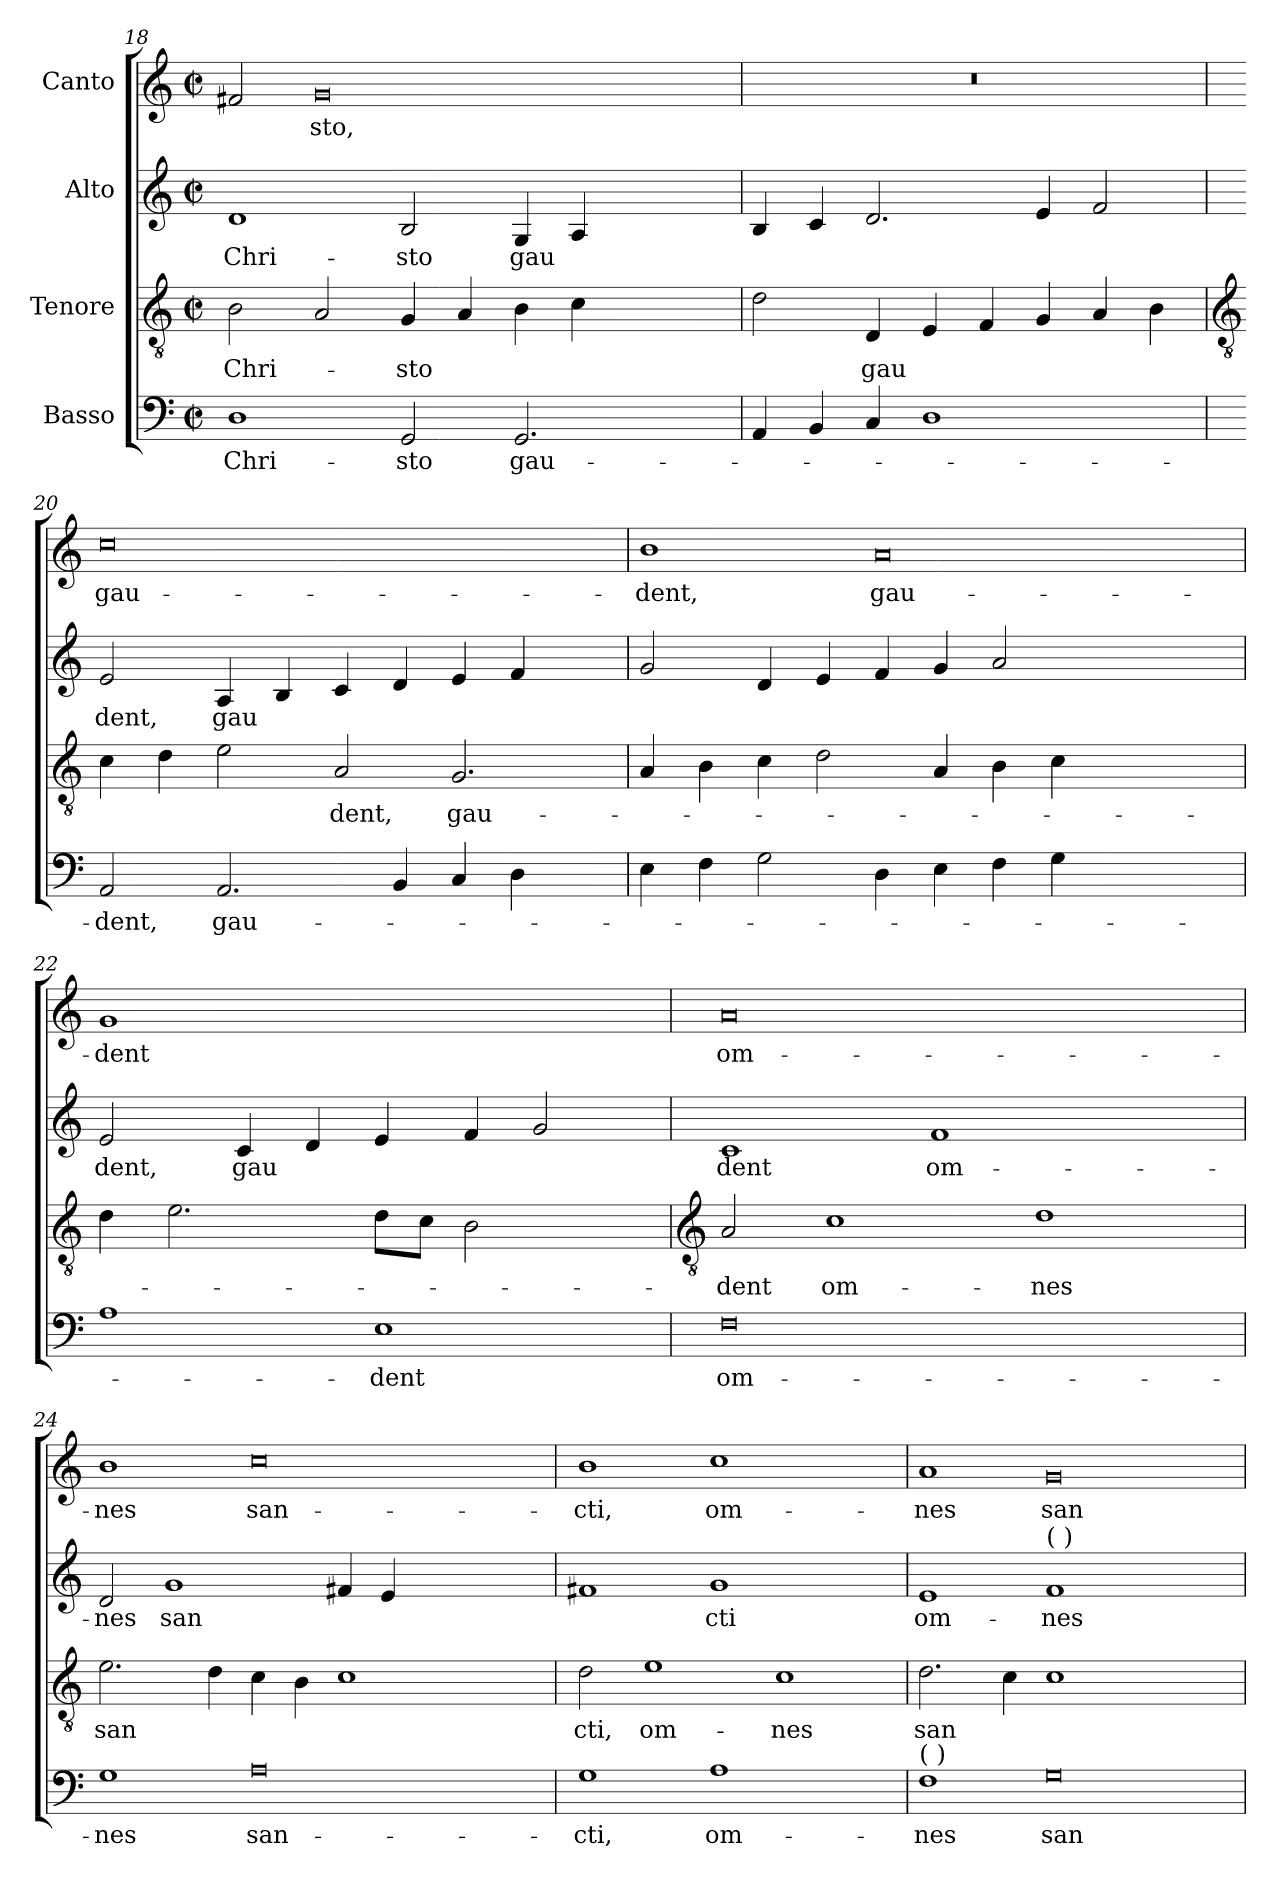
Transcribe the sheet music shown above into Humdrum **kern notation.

**kern	**text	**kern	**text	**kern	**text	**kern	**text
*part4	*part4	*part3	*part3	*part2	*part2	*part1	*part1
*staff4	*staff4	*staff3	*staff3	*staff2	*staff2	*staff1	*staff1
*I"Basso	*	*I"Tenore	*	*I"Alto	*	*I"Canto	*
*clefF4	*	*clefGv2	*	*clefG2	*	*clefG2	*
*k[]	*	*k[]	*	*k[]	*	*k[]	*
*C:	*	*C:	*	*C:	*	*C:	*
*M4/2	*	*M4/2	*	*M4/2	*	*M4/2	*
*met(c|)	*	*met(c|)	*	*met(c|)	*	*met(c|)	*
=18	=18	=18	=18	=18	=18	=18	=18
!	!LO:LY:b	!	!LO:LY:b	!	!LO:LY:b	!	!
1D	Chri-	2B	Chri-	1d	Chri-	2f#X	.
!	!	!	!	!	!	!	!LO:LY:b
.	.	2A	.	.	.	0g	-sto,
!	!LO:LY:b	!	!LO:LY:b	!	!LO:LY:b	!	!
2GG	-sto	4G	-sto	2B	-sto	.	.
.	.	4A	.	.	.	.	.
!	!LO:LY:b	!	!	!	!LO:LY:b	!	!
2.GG	gau-	4B	.	4G	gau	.	.
.	.	4c	.	4A	.	.	.
.	.	2ryy	.	2ryy	.	.	.
4ryy	.	.	.	.	.	.	.
=19	=19	=19	=19	=19	=19	=19	=19
4AA	.	2d	.	4B	.	0r	.
4BB	.	.	.	4c	.	.	.
!	!	!	!LO:LY:b	!	!	!	!
4C	.	4D	gau	2.d	.	.	.
1D	.	4E	.	.	.	.	.
.	.	4F	.	.	.	.	.
.	.	4G	.	4e	.	.	.
.	.	4A	.	2f	.	.	.
4ryy	.	4B	.	.	.	.	.
!!LO:LB:g=z
=20	=20	=20	=20	=20	=20	=20	=20
*	*	*clefGv2	*	*	*	*	*
!	!LO:LY:b	!	!	!	!LO:LY:b	!	!LO:LY:b
2AA	-dent,	4c	.	2e	dent,	0cc	gau-
.	.	4d	.	.	.	.	.
!	!LO:LY:b	!	!	!	!LO:LY:b	!	!
2.AA	gau-	2e	.	4A	gau	.	.
.	.	.	.	4B	.	.	.
!	!	!	!LO:LY:b	!	!	!	!
.	.	2A	dent,	4c	.	.	.
4BB	.	.	.	4d	.	.	.
!	!	!	!LO:LY:b	!	!	!	!
4C	.	2.G	gau-	4e	.	.	.
4D	.	.	.	4f	.	.	.
4ryy	.	.	.	4ryy	.	4ryy	.
=21	=21	=21	=21	=21	=21	=21	=21
!	!	!	!	!	!	!	!LO:LY:b
4E	.	4A	.	2g	.	1b	-dent,
4F	.	4B	.	.	.	.	.
2G	.	4c	.	4d	.	.	.
.	.	2d	.	4e	.	.	.
!	!	!	!	!	!	!	!LO:LY:b
4D	.	.	.	4f	.	0a	gau-
4E	.	4A	.	4g	.	.	.
4F	.	4B	.	2a	.	.	.
4G	.	4c	.	.	.	.	.
1ryy	.	1ryy	.	1ryy	.	.	.
=22	=22	=22	=22	=22	=22	=22	=22
!	!	!	!	!	!LO:LY:b	!	!LO:LY:b
1A	.	4d	.	2e	dent,	1g	-dent
.	.	2.e	.	.	.	.	.
!	!	!	!	!	!LO:LY:b	!	!
.	.	.	.	4c	gau	.	.
.	.	.	.	4d	.	.	.
!	!LO:LY:b	!	!	!	!	!	!
1E	-dent	8dL	.	4e	.	1ryy	.
.	.	8cJ	.	.	.	.	.
.	.	2B	.	4f	.	.	.
.	.	.	.	2g	.	.	.
.	.	4ryy	.	.	.	.	.
!!LO:LB:g=z
=23	=23	=23	=23	=23	=23	=23	=23
*	*	*clefGv2	*	*	*	*	*
!	!LO:LY:b	!	!LO:LY:b	!	!LO:LY:b	!	!LO:LY:b
0F	om-	2A	-dent	1c	dent	0a	om-
!	!	!	!LO:LY:b	!	!	!	!
.	.	1c	om-	.	.	.	.
!	!	!	!	!	!LO:LY:b	!	!
.	.	.	.	1f	om-	.	.
!	!	!	!LO:LY:b	!	!	!	!
.	.	1d	-nes	.	.	.	.
2ryy	.	.	.	2ryy	.	2ryy	.
=24	=24	=24	=24	=24	=24	=24	=24
!	!LO:LY:b	!	!LO:LY:b	!	!LO:LY:b	!	!LO:LY:b
1G	-nes	2.e	san	2d	-nes	1b	-nes
!	!	!	!	!	!LO:LY:b	!	!
.	.	.	.	1g	san	.	.
.	.	4d	.	.	.	.	.
!	!LO:LY:b	!	!	!	!	!	!LO:LY:b
0A	san-	4c	.	.	.	0cc	san-
.	.	4B	.	.	.	.	.
.	.	1c	.	4f#X	.	.	.
.	.	.	.	4e	.	.	.
.	.	.	.	1ryy	.	.	.
.	.	2ryy	.	.	.	.	.
=25	=25	=25	=25	=25	=25	=25	=25
!	!LO:LY:b	!	!LO:LY:b	!	!	!	!LO:LY:b
1G	-cti,	2d	cti,	1f#X	.	1b	-cti,
!	!	!	!LO:LY:b	!	!	!	!
.	.	1e	om-	.	.	.	.
!	!LO:LY:b	!	!	!	!LO:LY:b	!	!LO:LY:b
1A	om-	.	.	1g	cti	1cc	om-
!	!	!	!LO:LY:b	!	!	!	!
.	.	1c	-nes	.	.	.	.
2ryy	.	.	.	2ryy	.	2ryy	.
=26	=26	=26	=26	=26	=26	=26	=26
!LO:TX:a:t=(  )	!	!	!	!	!	!	!
!	!LO:LY:b	!	!LO:LY:b	!	!LO:LY:b	!	!LO:LY:b
1F	-nes	2.d	san	1e	om-	1a	-nes
.	.	4c	.	.	.	.	.
!	!	!	!	!LO:TX:a:t=(  )	!	!	!
!	!LO:LY:b	!	!	!	!LO:LY:b	!	!LO:LY:b
0G	san-	1c	.	1f	-nes	0g	san-
.	.	1ryy	.	1ryy	.	.	.
=	=	=	=	=	=	=	=
*-	*-	*-	*-	*-	*-	*-	*-
